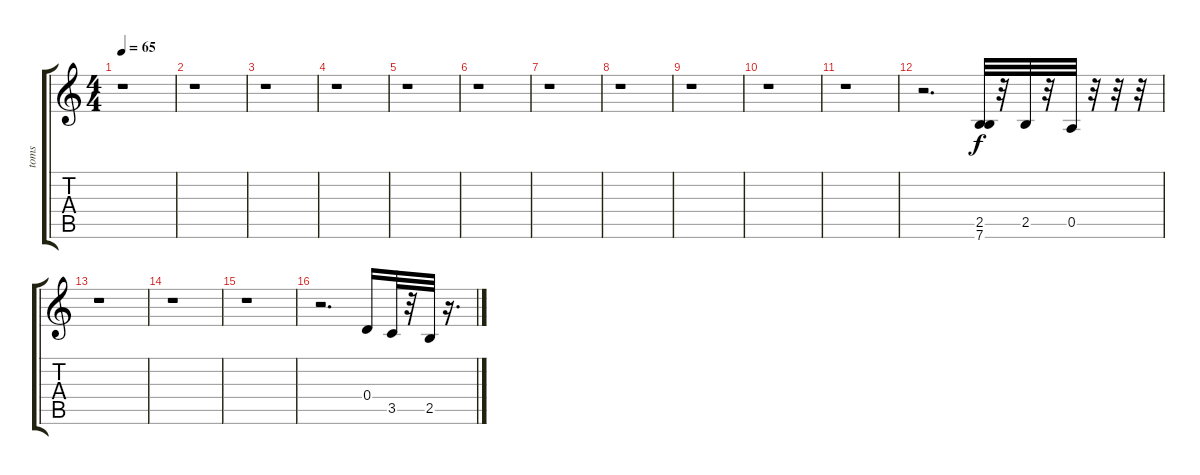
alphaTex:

\track ("toms" "toms") {instrument acousticguitarnylon}
\staff {score tabs}
\tuning (E4 B3 G3 D3 A2 E2) {hide}
\ts (4 4)
\tempo 65
\clef g2
\ks c
r.1{dy f} |
r.1 |
r.1 |
r.1 |
r.1 |
r.1 |
r.1 |
r.1 |
r.1 |
r.1 |
r.1 |
r.2{d} (2.5 7.6).32 r.32 2.5.32 r.32 0.5.32 r.32 r.32 r.32 |
r.1 |
r.1 |
r.1 |
r.2{d} 0.4.16 3.5.32 r.32 2.5.32 r.16{d}
